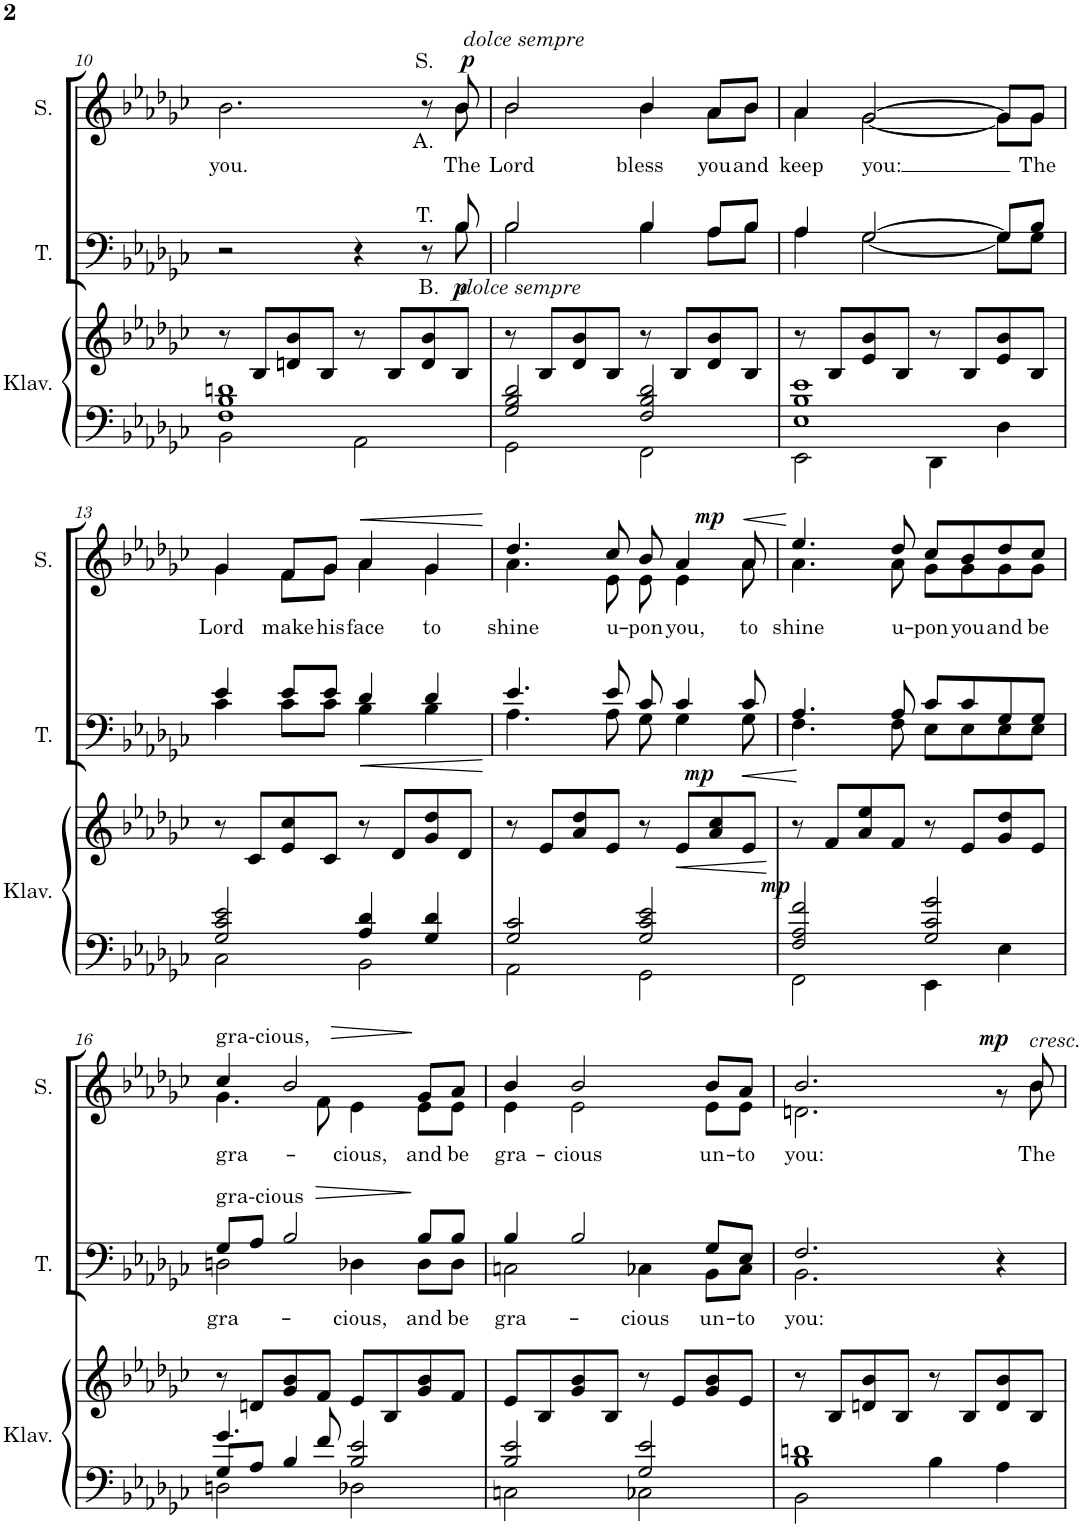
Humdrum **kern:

**kern	**kern	**dynam	**kern	**text	**dynam	**kern	**text	**dynam
*part3	*part3	*part3	*part2	*part2	*part2	*part1	*part1	*part1
*staff4	*staff3	*staff3/4	*staff2	*staff2	*staff2	*staff1	*staff1	*staff1
*I"Klavier	*	*	*I"Tenor	*	*	*I"Sopran	*	*
*I'Klav.	*	*	*I'T.	*	*	*I'S.	*	*
!!LO:PB:g=z
*clefF4	*clefG2	*	*clefF4	*	*	*clefG2	*	*
*k[b-e-a-d-g-c-]	*k[b-e-a-d-g-c-]	*	*k[b-e-a-d-g-c-]	*	*	*k[b-e-a-d-g-c-]	*	*
*M4/4	*M4/4	*	*M4/4	*	*	*M4/4	*	*
=10	=10	=10	=10	=10	=10	=10	=10	=10
*^	*	*	*^	*	*	*	*	*
!	!	!	!	!	!	!	!	!	!LO:LY:b	!
*	*	*	*	*	*	*	*	*^	*	*
1F 1B- 1dn	2BB-\	8r	.	2r	2..ryy	.	.	2.b-\	2..ryy	you.	.
.	.	8B-/L	.	.	.	.	.	.	.	.	.
.	.	8dn/ 8b-/	.	.	.	.	.	.	.	.	.
.	.	8B-/J	.	.	.	.	.	.	.	.	.
.	2AA-\	8r	.	4r	.	.	.	.	.	.	.
.	.	8B-/L	.	.	.	.	.	.	.	.	.
!	!	!	!	!	!	!	!	!LO:TX:b:t=A.	!	!	!
!	!	!	!	!LO:TX:a:t=T.	!	!	!	!	!	!	!
.	.	8d/ 8b-/	.	8r	.	.	.	8r	.	.	.
!	!	!	!	!	!	!	!	!LO:TX:a:t=S.	!	!	!
!	!	!	!	!LO:TX:b:t=B.	!	!	!	!	!	!	!
!	!	!	!	!	!	!	!LO:DY:b	!	!	!LO:LY:b	!LO:DY:a
.	.	8B-/J	.	8B-/	8B-\	.	p	8b-/	8b-\	The	p
=11	=11	=11	=11	=11	=11	=11	=11	=11	=11	=11	=11
!	!	!	!	!	!	!	!	!LO:TX:a:i:t=dolce sempre	!	!	!
!	!	!	!	!LO:TX:b:i:t=dolce sempre	!	!	!	!	!	!	!
!	!	!	!	!	!	!	!	!	!	!LO:LY:b	!
2G-/ 2B-/ 2d-/	2GG-\	8r	.	2B-/	2B-\	.	.	2b-/	2b-\	Lord	.
.	.	8B-/L	.	.	.	.	.	.	.	.	.
.	.	8d-/ 8b-/	.	.	.	.	.	.	.	.	.
.	.	8B-/J	.	.	.	.	.	.	.	.	.
!	!	!	!	!	!	!	!	!	!	!LO:LY:b	!
2F/ 2B-/ 2d-/	2FF\	8r	.	4B-/	4B-\	.	.	4b-/	4b-\	bless	.
.	.	8B-/L	.	.	.	.	.	.	.	.	.
!	!	!	!	!	!	!	!	!	!	!LO:LY:b	!
.	.	8d-/ 8b-/	.	8A-/L	8A-\L	.	.	8a-/L	8a-\L	you	.
!	!	!	!	!	!	!	!	!	!	!LO:LY:b	!
.	.	8B-/J	.	8B-/J	8B-\J	.	.	8b-/J	8b-\J	and	.
=12	=12	=12	=12	=12	=12	=12	=12	=12	=12	=12	=12
!	!	!	!	!	!	!	!	!	!	!LO:LY:b	!
1E- 1B- 1e-	2EE-\	8r	.	4A-/	4A-\	.	.	4a-/	4a-\	keep	.
.	.	8B-/L	.	.	.	.	.	.	.	.	.
!	!	!	!	!	!	!	!	!	!	!LO:LY:b	!
.	.	8e-/ 8b-/	.	[2G-/	[2G-\	.	.	[2g-/	[2g-\	you:	.
.	.	8B-/J	.	.	.	.	.	.	.	.	.
.	4DD-\	8r	.	.	.	.	.	.	.	.	.
.	.	8B-/L	.	.	.	.	.	.	.	.	.
.	4D-\	8e-/ 8b-/	.	8G-/L]	8G-\L]	.	.	8g-/L]	8g-\L]	.	.
!	!	!	!	!	!	!	!	!	!	!LO:LY:b	!
.	.	8B-/J	.	8B-/J	8G-\J	.	.	8g-/J	8g-\J	The	.
!!LO:LB:g=z	!!
=13	=13	=13	=13	=13	=13	=13	=13	=13	=13	=13	=13
!	!	!	!	!	!	!	!	!	!	!LO:LY:b	!
2G-/ 2c-/ 2e-/	2C-\	8r	.	4e-/	4c-\	.	.	4g-/	4g-\	Lord	.
.	.	8c-/L	.	.	.	.	.	.	.	.	.
!	!	!	!	!	!	!	!	!	!	!LO:LY:b	!
.	.	8e-/ 8cc-/	.	8e-/L	8c-\L	.	.	8f/L	8f\L	make	.
!	!	!	!	!	!	!	!	!	!	!LO:LY:b	!
.	.	8c-/J	.	8e-/J	8c-\J	.	.	8g-/J	8g-\J	his	.
!	!	!	!	!	!	!	!LO:HP:b	!	!	!LO:LY:b	!LO:HP:b
4A-/ 4d-/	2BB-\	8r	.	4d-/	4B-\	.	<	4a-/	4a-\	face	<
.	.	8d-/L	.	.	.	.	.	.	.	.	.
!	!	!	!	!	!	!	!	!	!	!LO:LY:b	!
4G-/ 4d-/	.	8g-/ 8dd-/	.	4d-/	4B-\	.	.	4g-/	4g-\	to	.
.	.	8d-/J	.	.	.	.	.	.	.	.	.
*	*	*	*	*v	*v	*	*	*	*	*	*
*v	*v	*	*	*	*	*	*v	*v	*	*
.	.	.	.	.	[	.	.	[
=14	=14	=14	=14	=14	=14	=14	=14	=14
*^	*	*	*^	*	*	*	*	*
!	!	!	!	!	!	!	!	!	!LO:LY:b	!
*	*	*	*	*	*	*	*	*^	*	*
2G-/ 2c-/	2AA-\	8r	.	4.e-/	4.A-\	.	.	4.dd-/	4.a-\	shine	.
.	.	8e-/L	.	.	.	.	.	.	.	.	.
.	.	8a-/ 8dd-/	.	.	.	.	.	.	.	.	.
!	!	!	!	!	!	!	!	!	!	!LO:LY:b	!
.	.	8e-/J	.	8e-/	8A-\	.	.	8cc-/	8e-\	u-	.
!	!	!	!	!	!	!	!	!	!	!LO:LY:b	!
2G-/ 2c-/ 2e-/	2GG-\	8r	.	8c-/	8G-\	.	.	8b-/	8e-\	-pon	.
!	!	!	!LO:HP:b	!	!	!	!LO:DY:b	!	!	!LO:LY:b	!LO:DY:a
.	.	8e-/L	<	4c-/	4G-\	.	mp	4a-/	4e-\	you,	mp
.	.	8a-/ 8cc-/	.	.	.	.	.	.	.	.	.
!	!	!	!	!	!	!	!LO:HP:b	!	!	!LO:LY:b	!LO:HP:b
.	.	8e-/J	.	8c-/	8G-\	.	<	8a-/	8a-\	to	<
*	*	*	*	*v	*v	*	*	*	*	*	*
*v	*v	*	*	*	*	*	*v	*v	*	*
.	.	[	.	.	.	.	.	.
=15	=15	=15	=15	=15	=15	=15	=15	=15
*^	*	*	*^	*	*	*	*	*
!	!	!	!LO:DY:a=2	!	!	!	!	!	!LO:LY:b	!
*	*	*	*	*	*	*	*	*^	*	*
2F/ 2A-/ 2f/	2FF\	8r	mp	4.A-/	4.F\	.	.	4.ee-/	4.a-\	shine	.
.	.	8f/L	.	.	.	.	.	.	.	.	.
.	.	8a-/ 8ee-/	.	.	.	.	.	.	.	.	.
!	!	!	!	!	!	!	!	!	!	!LO:LY:b	!
.	.	8f/J	.	8A-/	8F\	.	[	8dd-/	8a-\	u-	[
!	!	!	!	!	!	!	!	!	!	!LO:LY:b	!
2G-/ 2c-/ 2g-/	4EE-\	8r	.	8c-/L	8E-\L	.	.	8cc-/L	8g-\L	-pon	.
!	!	!	!	!	!	!	!	!	!	!LO:LY:b	!
.	.	8e-/L	.	8c-/	8E-\	.	.	8b-/	8g-\	you	.
!	!	!	!	!	!	!	!	!	!	!LO:LY:b	!
.	4E-\	8g-/ 8dd-/	.	8G-/	8E-\	.	.	8dd-/	8g-\	and	.
!	!	!	!	!	!	!	!	!	!	!LO:LY:b	!
.	.	8e-/J	.	8G-/J	8E-\J	.	.	8cc-/J	8g-\J	be	.
!!LO:LB:g=z	!!
=16	=16	=16	=16	=16	=16	=16	=16	=16	=16	=16	=16
*	*^	*	*	*	*	*	*	*	*	*	*
!	!	!	!	!	!	!	!	!	!LO:TX:a:t=gra-cious,	!	!	!
!	!	!	!	!	!LO:TX:a:t=gra-cious	!	!	!	!	!	!	!
!	!	!	!	!	!	!	!LO:LY:b	!	!	!	!LO:LY:b	!
4.g-/	2Dn\	8G-/L	8r	.	8G-/L	2Dn\	gra-	.	4cc-/	4.g-\	gra-	.
.	.	8A-/J	8dn/L	.	8A-/J	.	.	.	.	.	.	.
!	!	!	!	!	!	!	!	!LO:HP:b	!	!	!	!LO:HP:b
.	.	4B-/	8g-/ 8b-/	.	2B-/	.	.	>	2b-/	.	.	>
8f/	.	.	8f/J	.	.	.	.	.	.	8f\	.	.
!	!	!	!	!	!	!	!LO:LY:b	!	!	!	!LO:LY:b	!
2B-/ 2e-/	2D-X\	2ryy	8e-/L	.	.	4D-X\	-cious,	.	.	4e-\	-cious,	.
.	.	.	8B-/	.	.	.	.	.	.	.	.	.
!	!	!	!	!	!	!	!LO:LY:b	!	!	!	!LO:LY:b	!
.	.	.	8g-/ 8b-/	.	8B-/L	8D-\L	and	]	8g-/L	8e-\L	and	]
!	!	!	!	!	!	!	!LO:LY:b	!	!	!	!LO:LY:b	!
.	.	.	8f/J	.	8B-/J	8D-\J	be	.	8a-/J	8e-\J	be	.
*	*v	*v	*	*	*	*	*	*	*	*	*	*
=17	=17	=17	=17	=17	=17	=17	=17	=17	=17	=17	=17
!	!	!	!	!	!	!LO:LY:b	!	!	!	!LO:LY:b	!
2B-/ 2e-/	2Cn\	8e-/L	.	4B-/	2Cn\	gra-	.	4b-/	4e-\	gra-	.
.	.	8B-/	.	.	.	.	.	.	.	.	.
!	!	!	!	!	!	!	!	!	!	!LO:LY:b	!
.	.	8g-/ 8b-/	.	2B-/	.	.	.	2b-/	2e-\	-cious	.
.	.	8B-/J	.	.	.	.	.	.	.	.	.
!	!	!	!	!	!	!LO:LY:b	!	!	!	!	!
2G-/ 2e-/	2C-X\	8r	.	.	4C-X\	-cious	.	.	.	.	.
.	.	8e-/L	.	.	.	.	.	.	.	.	.
!	!	!	!	!	!	!LO:LY:b	!	!	!	!LO:LY:b	!
.	.	8g-/ 8b-/	.	8G-/L	8BB-\L	un-	.	8b-/L	8e-\L	un-	.
!	!	!	!	!	!	!LO:LY:b	!	!	!	!LO:LY:b	!
.	.	8e-/J	.	8E-/J	8C-\J	-to	.	8a-/J	8e-\J	-to	.
=18	=18	=18	=18	=18	=18	=18	=18	=18	=18	=18	=18
!	!	!	!	!	!	!LO:LY:b	!	!	!	!LO:LY:b	!
1B- 1dn	2BB-\	8r	.	2.F/	2.BB-\	you:	.	2.b-/	2.dn\	you:	.
.	.	8B-/L	.	.	.	.	.	.	.	.	.
.	.	8dn/ 8b-/	.	.	.	.	.	.	.	.	.
.	.	8B-/J	.	.	.	.	.	.	.	.	.
.	4B-\	8r	.	.	.	.	.	.	.	.	.
.	.	8B-/L	.	.	.	.	.	.	.	.	.
!	!	!	!	!	!	!	!	!	!	!	!LO:DY:a
.	4A-\	8d/ 8b-/	.	4r	8ryy	.	.	8ryy	8r	.	mp
!	!	!	!	!	!	!	!	!LO:TX:a:i:t=cresc.	!	!	!
!	!	!	!	!	!	!	!	!	!	!LO:LY:b	!
.	.	8B-/J	.	.	8ryy	.	.	8b-/	8b-\	The	.
*	*	*	*	*v	*v	*	*	*	*	*	*
*v	*v	*	*	*	*	*	*v	*v	*	*
=	=	=	=	=	=	=	=	=
*-	*-	*-	*-	*-	*-	*-	*-	*-
